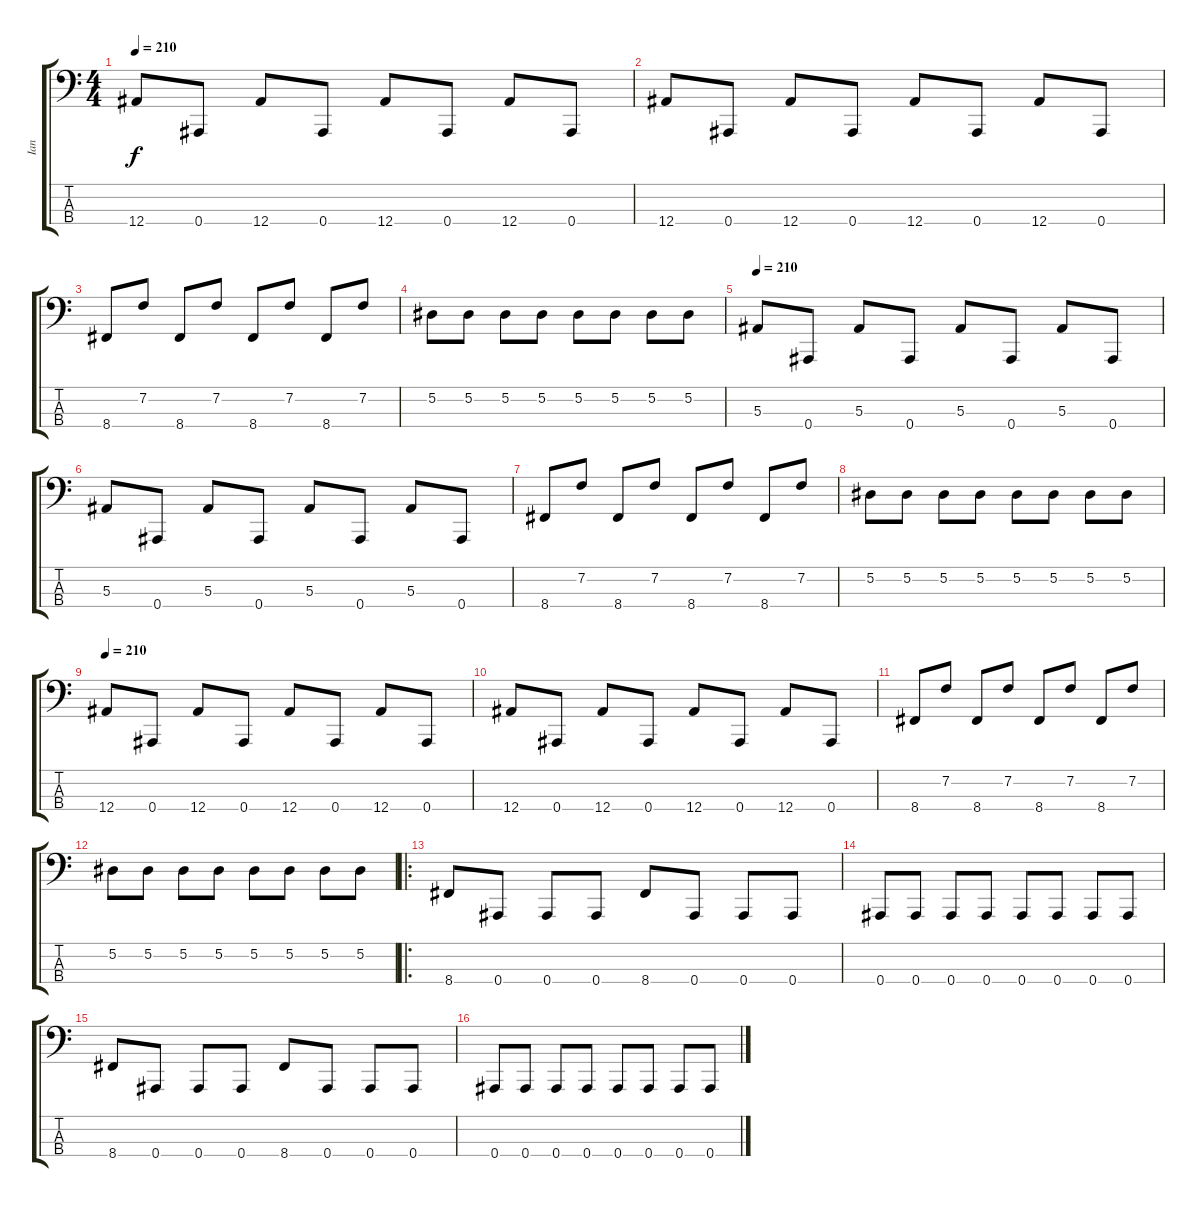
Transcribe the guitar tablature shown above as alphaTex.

\track ("Ian" "Ian") {instrument electricbasspick}
\staff {score tabs}
\tuning (Eb2 Bb1 F1 Bb0) {hide}
\ts (4 4)
\tempo 210
\clef f4
\ks c
12.4.8{dy f} 0.4.8 12.4.8 0.4.8 12.4.8 0.4.8 12.4.8 0.4.8 |
12.4.8 0.4.8 12.4.8 0.4.8 12.4.8 0.4.8 12.4.8 0.4.8 |
8.4.8 7.2.8 8.4.8 7.2.8 8.4.8 7.2.8 8.4.8 7.2.8 |
5.2.8 5.2.8 5.2.8 5.2.8 5.2.8 5.2.8 5.2.8 5.2.8 |
\tempo 210
5.3.8 0.4.8 5.3.8 0.4.8 5.3.8 0.4.8 5.3.8 0.4.8 |
5.3.8 0.4.8 5.3.8 0.4.8 5.3.8 0.4.8 5.3.8 0.4.8 |
8.4.8 7.2.8 8.4.8 7.2.8 8.4.8 7.2.8 8.4.8 7.2.8 |
5.2.8 5.2.8 5.2.8 5.2.8 5.2.8 5.2.8 5.2.8 5.2.8 |
\tempo 210
12.4.8 0.4.8 12.4.8 0.4.8 12.4.8 0.4.8 12.4.8 0.4.8 |
12.4.8 0.4.8 12.4.8 0.4.8 12.4.8 0.4.8 12.4.8 0.4.8 |
8.4.8 7.2.8 8.4.8 7.2.8 8.4.8 7.2.8 8.4.8 7.2.8 |
5.2.8 5.2.8 5.2.8 5.2.8 5.2.8 5.2.8 5.2.8 5.2.8 |
\ro
8.4.8 0.4.8 0.4.8 0.4.8 8.4.8 0.4.8 0.4.8 0.4.8 |
0.4.8 0.4.8 0.4.8 0.4.8 0.4.8 0.4.8 0.4.8 0.4.8 |
8.4.8 0.4.8 0.4.8 0.4.8 8.4.8 0.4.8 0.4.8 0.4.8 |
0.4.8 0.4.8 0.4.8 0.4.8 0.4.8 0.4.8 0.4.8 0.4.8
